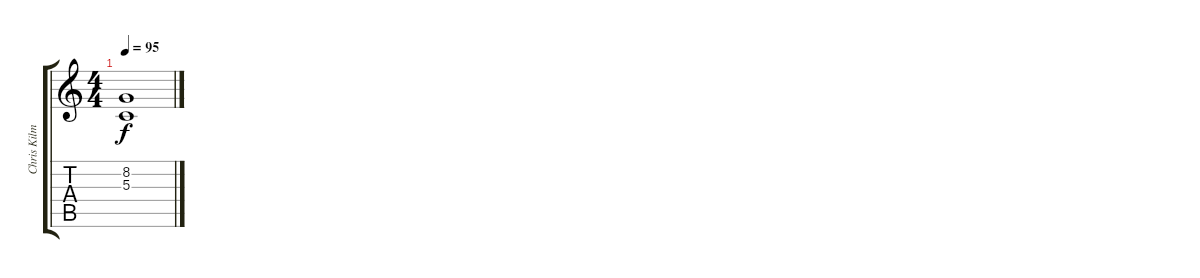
\track ("Chris Kilmore - DJ" "Chris Kilm") {instrument pad2warm}
\staff {score tabs}
\tuning (E4 B3 G3 D3 A2 E2) {hide}
\ts (4 4)
\tempo 95
\clef g2
\ks aminor
(8.2 5.3).1{dy f}
